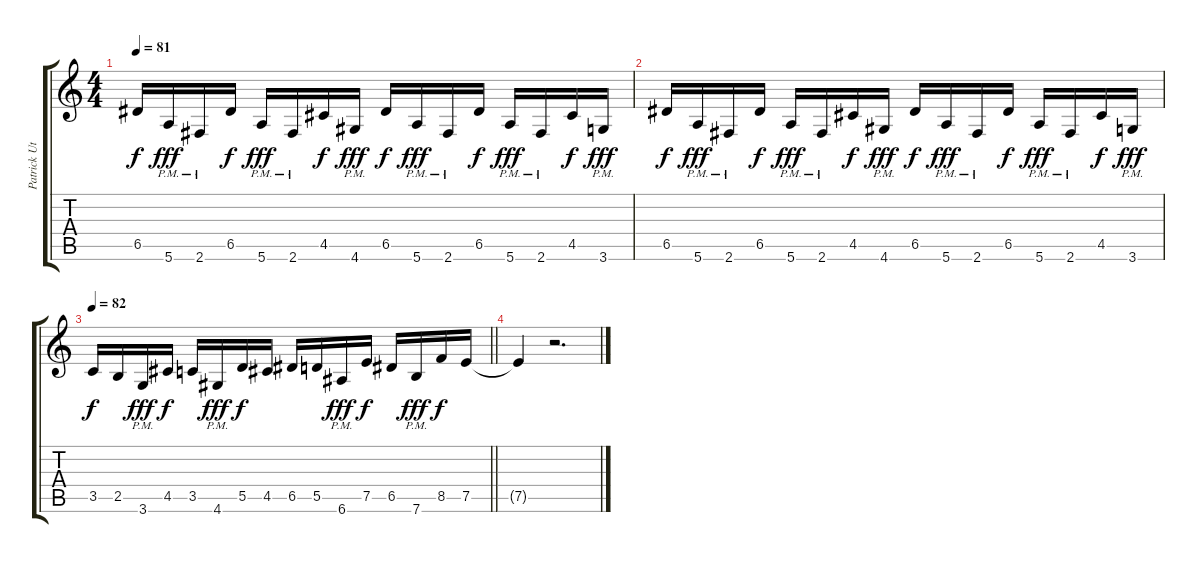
\track ("Patrick Uterwijk" "Patrick Ut") {instrument distortionguitar}
\staff {score tabs}
\tuning (E4 B3 G3 D3 A2 E2) {hide}
\ts (4 4)
\tempo 81
\clef g2
\ks c
6.5.16{dy f} 5.6{pm}.16{dy fff} 2.6{pm}.16 6.5.16{dy f} 5.6{pm}.16{dy fff} 2.6{pm}.16 4.5.16{dy f} 4.6{pm}.16{dy fff} 6.5.16{dy f} 5.6{pm}.16{dy fff} 2.6{pm}.16 6.5.16{dy f} 5.6{pm}.16{dy fff} 2.6{pm}.16 4.5.16{dy f} 3.6{pm}.16{dy fff} |
6.5.16{dy f} 5.6{pm}.16{dy fff} 2.6{pm}.16 6.5.16{dy f} 5.6{pm}.16{dy fff} 2.6{pm}.16 4.5.16{dy f} 4.6{pm}.16{dy fff} 6.5.16{dy f} 5.6{pm}.16{dy fff} 2.6{pm}.16 6.5.16{dy f} 5.6{pm}.16{dy fff} 2.6{pm}.16 4.5.16{dy f} 3.6{pm}.16{dy fff} |
\tempo 82
\barLineRight lightlight
3.5.16{dy f} 2.5.16 3.6{pm}.16{dy fff} 4.5.16{dy f} 3.5.16 4.6{pm}.16{dy fff} 5.5.16{dy f} 4.5.16 6.5.16 5.5.16 6.6{pm}.16{dy fff} 7.5.16{dy f} 6.5.16 7.6{pm}.16{dy fff} 8.5.16{dy f} 7.5.16 |
7.5{t}.4 r.2{d}
